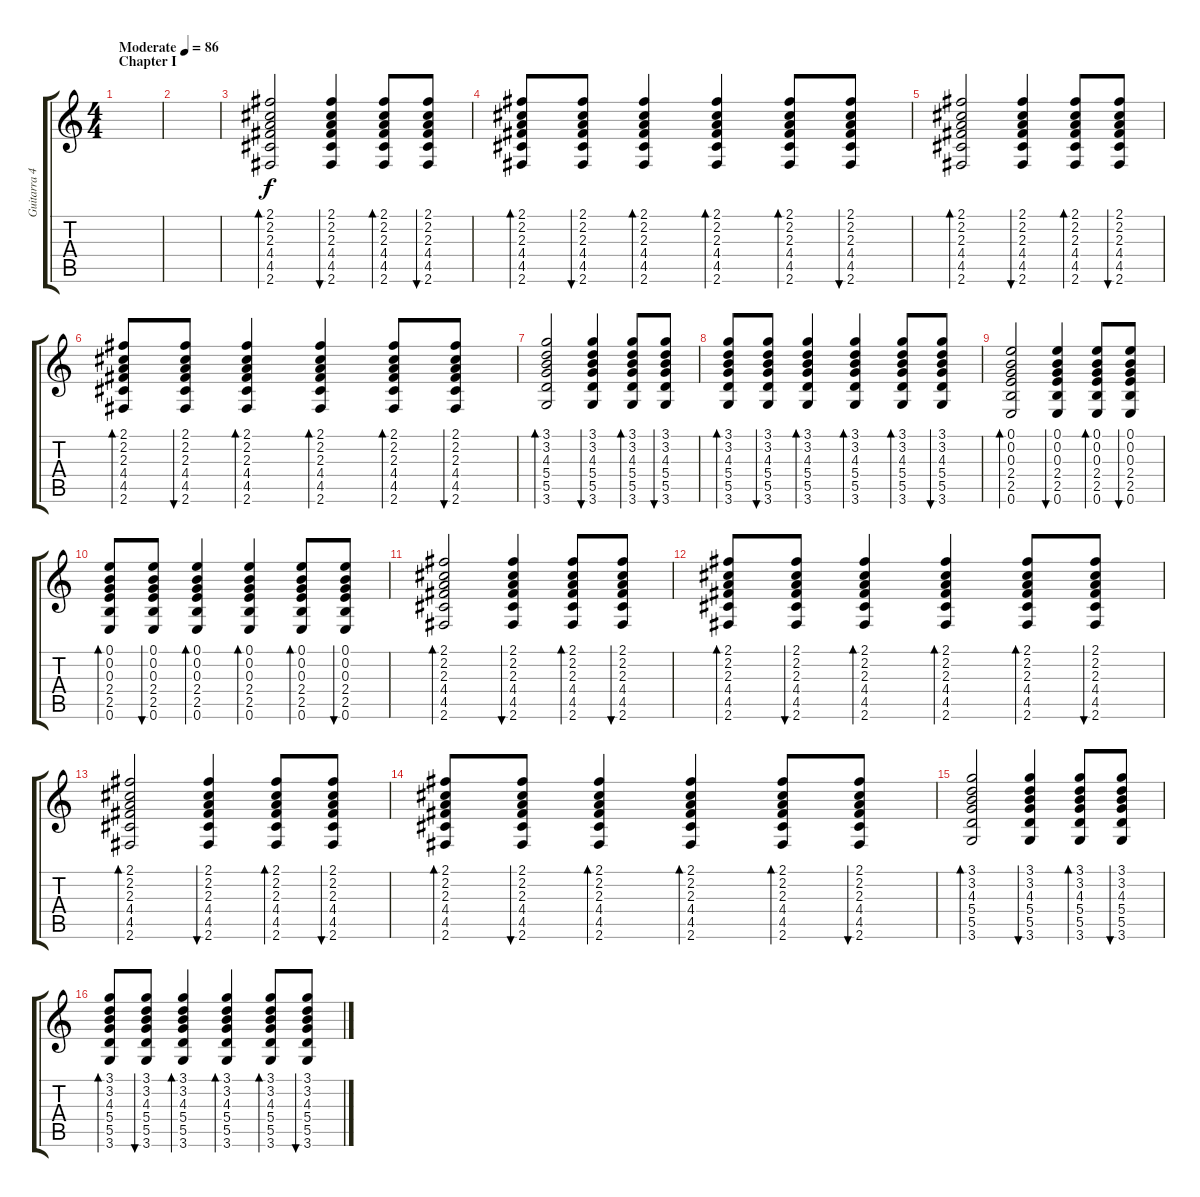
\track ("Guitarra 4" "Guitarra 4") {instrument acousticguitarnylon}
\staff {score tabs}
\tuning (E4 B3 G3 D3 A2 E2) {hide}
\ts (4 4)
\section ("" "Chapter I")
\tempo (86 "Moderate")
\clef g2
\ks c
|
|
(2.1 2.2 2.3 4.4 4.5 2.6).2{bd 60} (2.1 2.2 2.3 4.4 4.5 2.6).4{bu 60} (2.1 2.2 2.3 4.4 4.5 2.6).8{bd 60} (2.1 2.2 2.3 4.4 4.5 2.6).8{bu 60} |
(2.1 2.2 2.3 4.4 4.5 2.6).8{bd 60} (2.1 2.2 2.3 4.4 4.5 2.6).8{bu 60} (2.1 2.2 2.3 4.4 4.5 2.6).4{bd 60} (2.1 2.2 2.3 4.4 4.5 2.6).4{bd 60} (2.1 2.2 2.3 4.4 4.5 2.6).8{bd 60} (2.1 2.2 2.3 4.4 4.5 2.6).8{bu 60} |
(2.1 2.2 2.3 4.4 4.5 2.6).2{bd 60} (2.1 2.2 2.3 4.4 4.5 2.6).4{bu 60} (2.1 2.2 2.3 4.4 4.5 2.6).8{bd 60} (2.1 2.2 2.3 4.4 4.5 2.6).8{bu 60} |
(2.1 2.2 2.3 4.4 4.5 2.6).8{bd 60} (2.1 2.2 2.3 4.4 4.5 2.6).8{bu 60} (2.1 2.2 2.3 4.4 4.5 2.6).4{bd 60} (2.1 2.2 2.3 4.4 4.5 2.6).4{bd 60} (2.1 2.2 2.3 4.4 4.5 2.6).8{bd 60} (2.1 2.2 2.3 4.4 4.5 2.6).8{bu 60} |
(3.1 3.2 4.3 5.4 5.5 3.6).2{bd 60} (3.1 3.2 4.3 5.4 5.5 3.6).4{bu 60} (3.1 3.2 4.3 5.4 5.5 3.6).8{bd 60} (3.1 3.2 4.3 5.4 5.5 3.6).8{bu 60} |
(3.1 3.2 4.3 5.4 5.5 3.6).8{bd 60} (3.1 3.2 4.3 5.4 5.5 3.6).8{bu 60} (3.1 3.2 4.3 5.4 5.5 3.6).4{bd 60} (3.1 3.2 4.3 5.4 5.5 3.6).4{bd 60} (3.1 3.2 4.3 5.4 5.5 3.6).8{bd 60} (3.1 3.2 4.3 5.4 5.5 3.6).8{bu 60} |
(0.1 0.2 0.3 2.4 2.5 0.6).2{bd 60} (0.1 0.2 0.3 2.4 2.5 0.6).4{bu 60} (0.1 0.2 0.3 2.4 2.5 0.6).8{bd 60} (0.1 0.2 0.3 2.4 2.5 0.6).8{bu 60} |
(0.1 0.2 0.3 2.4 2.5 0.6).8{bd 60} (0.1 0.2 0.3 2.4 2.5 0.6).8{bu 60} (0.1 0.2 0.3 2.4 2.5 0.6).4{bd 60} (0.1 0.2 0.3 2.4 2.5 0.6).4{bd 60} (0.1 0.2 0.3 2.4 2.5 0.6).8{bd 60} (0.1 0.2 0.3 2.4 2.5 0.6).8{bu 60} |
(2.1 2.2 2.3 4.4 4.5 2.6).2{bd 60} (2.1 2.2 2.3 4.4 4.5 2.6).4{bu 60} (2.1 2.2 2.3 4.4 4.5 2.6).8{bd 60} (2.1 2.2 2.3 4.4 4.5 2.6).8{bu 60} |
(2.1 2.2 2.3 4.4 4.5 2.6).8{bd 60} (2.1 2.2 2.3 4.4 4.5 2.6).8{bu 60} (2.1 2.2 2.3 4.4 4.5 2.6).4{bd 60} (2.1 2.2 2.3 4.4 4.5 2.6).4{bd 60} (2.1 2.2 2.3 4.4 4.5 2.6).8{bd 60} (2.1 2.2 2.3 4.4 4.5 2.6).8{bu 60} |
(2.1 2.2 2.3 4.4 4.5 2.6).2{bd 60} (2.1 2.2 2.3 4.4 4.5 2.6).4{bu 60} (2.1 2.2 2.3 4.4 4.5 2.6).8{bd 60} (2.1 2.2 2.3 4.4 4.5 2.6).8{bu 60} |
(2.1 2.2 2.3 4.4 4.5 2.6).8{bd 60} (2.1 2.2 2.3 4.4 4.5 2.6).8{bu 60} (2.1 2.2 2.3 4.4 4.5 2.6).4{bd 60} (2.1 2.2 2.3 4.4 4.5 2.6).4{bd 60} (2.1 2.2 2.3 4.4 4.5 2.6).8{bd 60} (2.1 2.2 2.3 4.4 4.5 2.6).8{bu 60} |
(3.1 3.2 4.3 5.4 5.5 3.6).2{bd 60} (3.1 3.2 4.3 5.4 5.5 3.6).4{bu 60} (3.1 3.2 4.3 5.4 5.5 3.6).8{bd 60} (3.1 3.2 4.3 5.4 5.5 3.6).8{bu 60} |
(3.1 3.2 4.3 5.4 5.5 3.6).8{bd 60} (3.1 3.2 4.3 5.4 5.5 3.6).8{bu 60} (3.1 3.2 4.3 5.4 5.5 3.6).4{bd 60} (3.1 3.2 4.3 5.4 5.5 3.6).4{bd 60} (3.1 3.2 4.3 5.4 5.5 3.6).8{bd 60} (3.1 3.2 4.3 5.4 5.5 3.6).8{bu 60}
